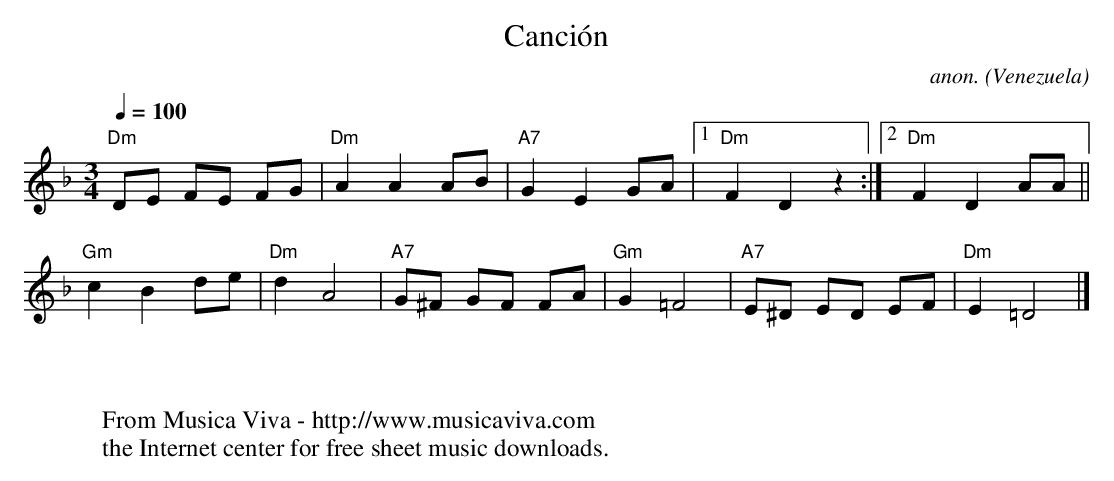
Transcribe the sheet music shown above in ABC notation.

X:1
T:Canci\'on
C:anon.
O:Venezuela
M:3/4
L:1/8
Q:1/4=100
K:Dm
"Dm"DE FE FG|"Dm"A2A2AB|"A7"G2E2GA|[1"Dm"F2D2 z2:|[2"Dm"F2D2AA||
"Gm"c2B2de|"Dm"d2A4|"A7"G^F GF FA|"Gm"G2=F4|"A7"E^D ED EF|"Dm"E2=D4|]
W:
W:
W:  From Musica Viva - http://www.musicaviva.com
W:  the Internet center for free sheet music downloads.
